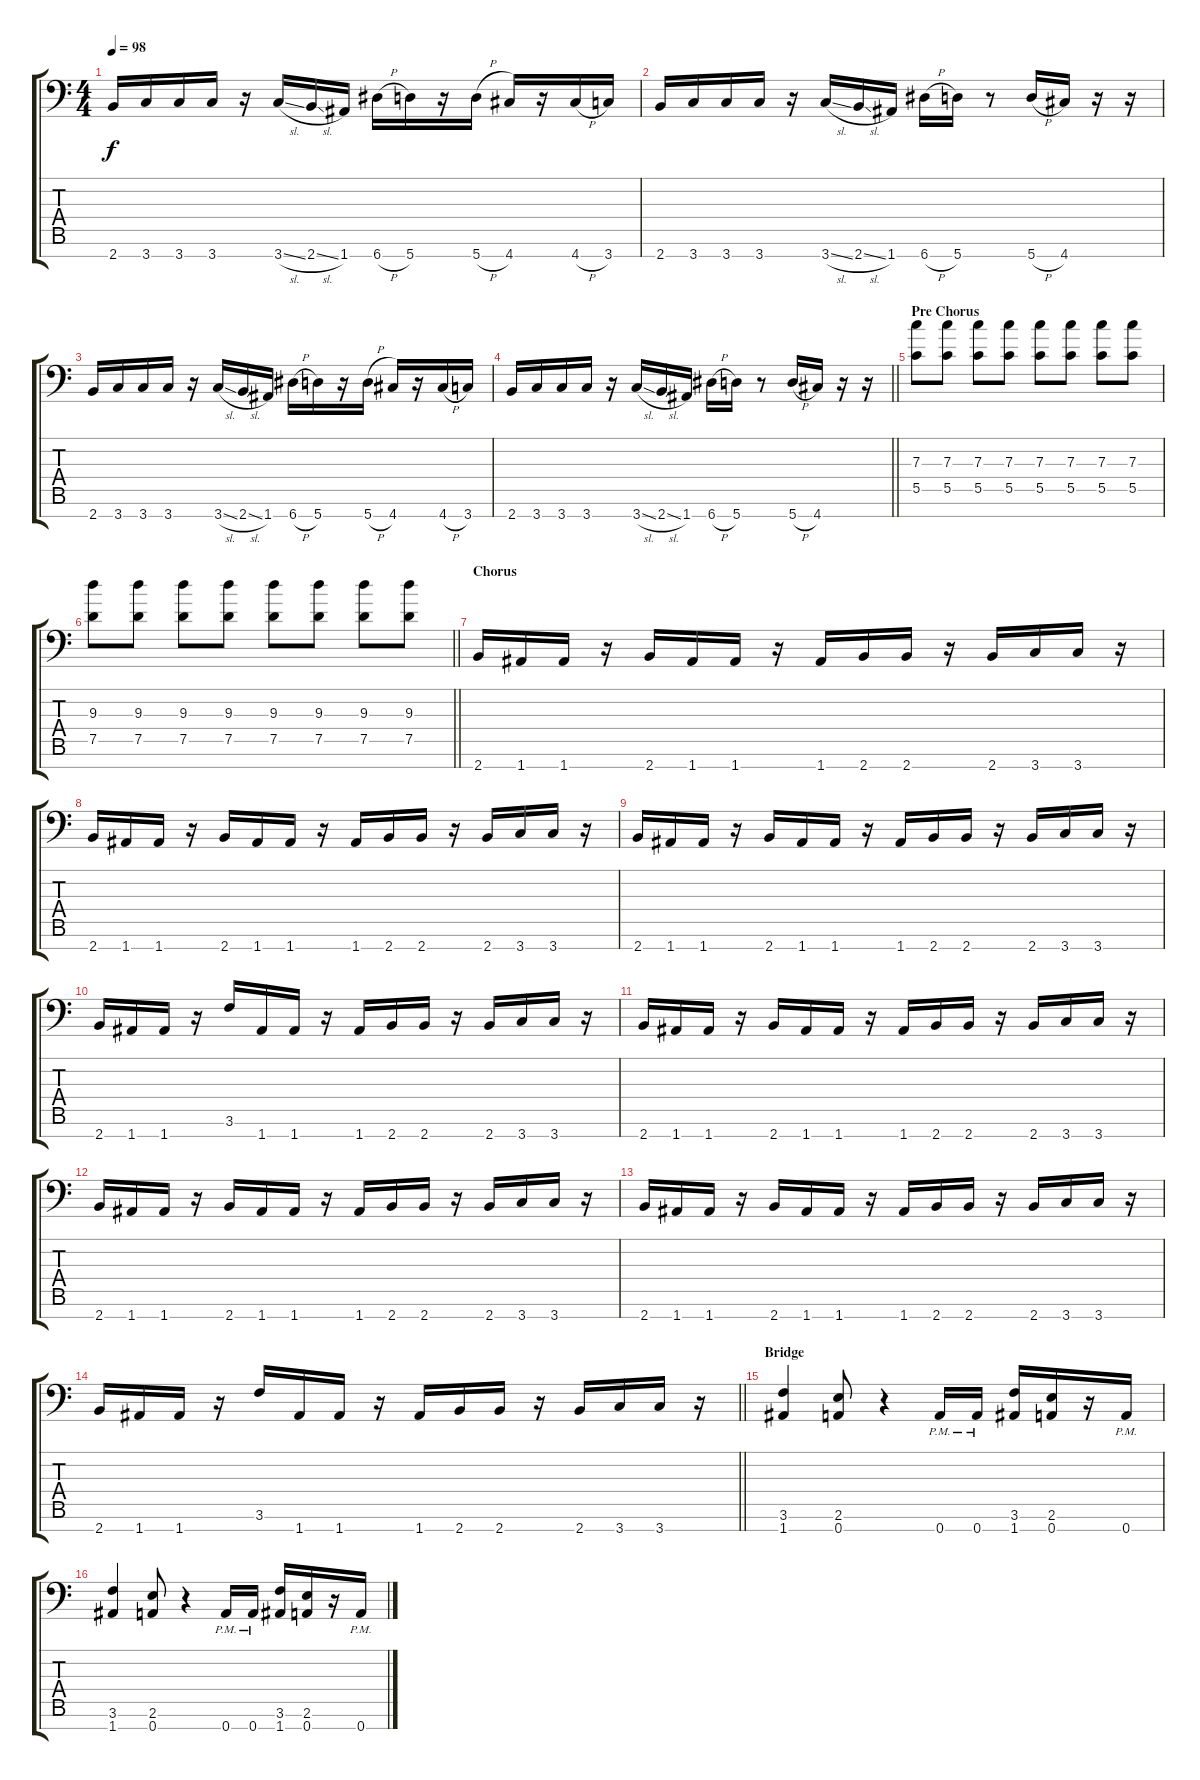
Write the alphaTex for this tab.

\track "" {instrument distortionguitar}
\staff {score tabs}
\tuning (D4 A3 F3 C3 G2 D2 A1) {hide}
\ts (4 4)
\tempo 98
\clef f4
\ks c
2.7.16{dy f} 3.7.16 3.7.16 3.7.16 r.16 3.7{sl}.16 2.7{sl}.16 1.7.16 6.7{h}.16 5.7.16 r.16 5.7{h}.16 4.7.16 r.16 4.7{h}.16 3.7.16 |
2.7.16 3.7.16 3.7.16 3.7.16 r.16 3.7{sl}.16 2.7{sl}.16 1.7.16 6.7{h}.16 5.7.16 r.8 5.7{h}.16 4.7.16 r.16 r.16 |
2.7.16 3.7.16 3.7.16 3.7.16 r.16 3.7{sl}.16 2.7{sl}.16 1.7.16 6.7{h}.16 5.7.16 r.16 5.7{h}.16 4.7.16 r.16 4.7{h}.16 3.7.16 |
\barLineRight lightlight
2.7.16 3.7.16 3.7.16 3.7.16 r.16 3.7{sl}.16 2.7{sl}.16 1.7.16 6.7{h}.16 5.7.16 r.8 5.7{h}.16 4.7.16 r.16 r.16 |
\section ("" "Pre Chorus")
(7.3 5.5).8 (7.3 5.5).8 (7.3 5.5).8 (7.3 5.5).8 (7.3 5.5).8 (7.3 5.5).8 (7.3 5.5).8 (7.3 5.5).8 |
\barLineRight lightlight
(9.3 7.5).8 (9.3 7.5).8 (9.3 7.5).8 (9.3 7.5).8 (9.3 7.5).8 (9.3 7.5).8 (9.3 7.5).8 (9.3 7.5).8 |
\section ("" "Chorus")
2.7.16 1.7.16 1.7.16 r.16 2.7.16 1.7.16 1.7.16 r.16 1.7.16 2.7.16 2.7.16 r.16 2.7.16 3.7.16 3.7.16 r.16 |
2.7.16 1.7.16 1.7.16 r.16 2.7.16 1.7.16 1.7.16 r.16 1.7.16 2.7.16 2.7.16 r.16 2.7.16 3.7.16 3.7.16 r.16 |
2.7.16 1.7.16 1.7.16 r.16 2.7.16 1.7.16 1.7.16 r.16 1.7.16 2.7.16 2.7.16 r.16 2.7.16 3.7.16 3.7.16 r.16 |
2.7.16 1.7.16 1.7.16 r.16 3.6.16 1.7.16 1.7.16 r.16 1.7.16 2.7.16 2.7.16 r.16 2.7.16 3.7.16 3.7.16 r.16 |
2.7.16 1.7.16 1.7.16 r.16 2.7.16 1.7.16 1.7.16 r.16 1.7.16 2.7.16 2.7.16 r.16 2.7.16 3.7.16 3.7.16 r.16 |
2.7.16 1.7.16 1.7.16 r.16 2.7.16 1.7.16 1.7.16 r.16 1.7.16 2.7.16 2.7.16 r.16 2.7.16 3.7.16 3.7.16 r.16 |
2.7.16 1.7.16 1.7.16 r.16 2.7.16 1.7.16 1.7.16 r.16 1.7.16 2.7.16 2.7.16 r.16 2.7.16 3.7.16 3.7.16 r.16 |
\barLineRight lightlight
2.7.16 1.7.16 1.7.16 r.16 3.6.16 1.7.16 1.7.16 r.16 1.7.16 2.7.16 2.7.16 r.16 2.7.16 3.7.16 3.7.16 r.16 |
\section ("" "Bridge")
(3.6 1.7).4 (2.6 0.7).8 r.4 0.7{pm}.16 0.7{pm}.16 (3.6 1.7).16 (2.6 0.7).16 r.16 0.7{pm}.16 |
(3.6 1.7).4 (2.6 0.7).8 r.4 0.7{pm}.16 0.7{pm}.16 (3.6 1.7).16 (2.6 0.7).16 r.16 0.7{pm}.16
